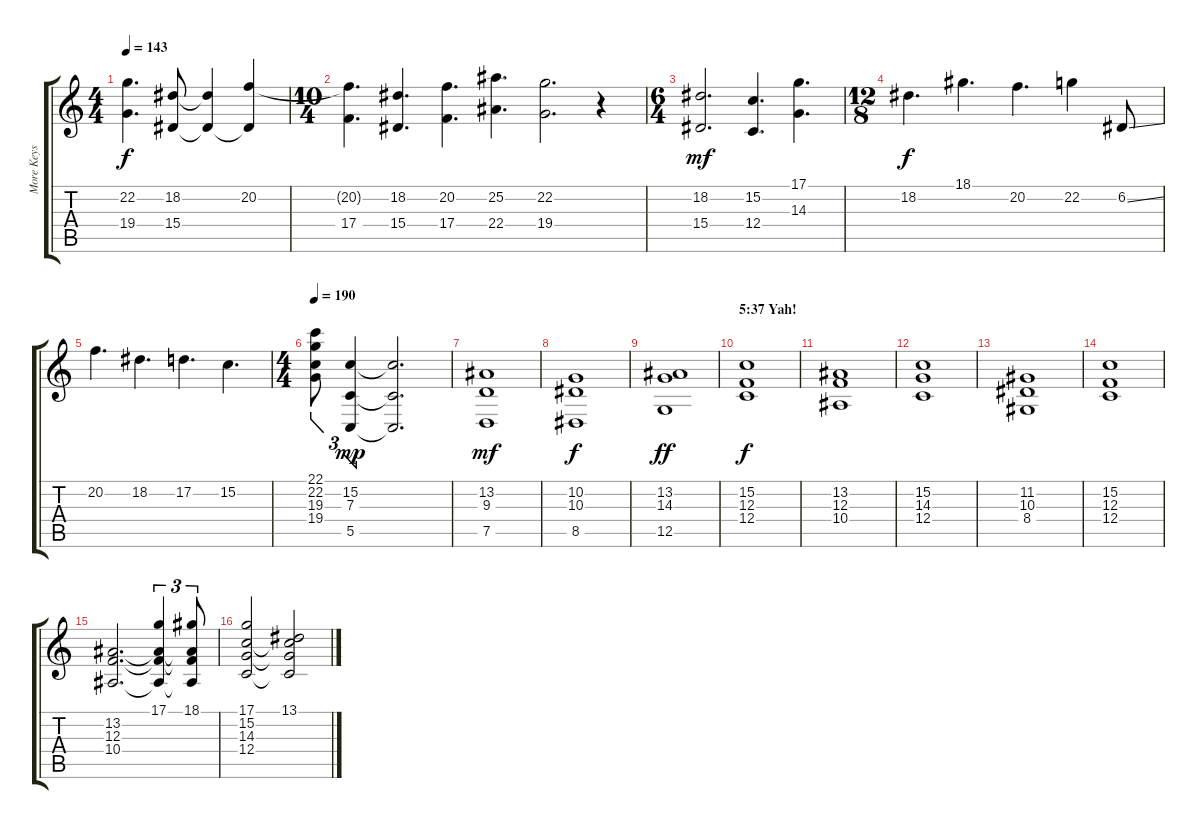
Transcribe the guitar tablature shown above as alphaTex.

\track ("More Keys" "More Keys") {instrument stringensemble1}
\staff {score tabs}
\tuning (D4 A3 F3 C3 G2 C2) {hide}
\ts (4 4)
\tempo 143
\clef g2
\ks c
(22.2 19.4).4{d dy f} (18.2 15.4).8 (18.2{t} 15.4{t}).4 (20.2 15.4{t}).4 |
\ts (10 4)
(20.2{t} 17.4).4{d} (18.2 15.4).4{d} (20.2 17.4).4{d} (25.2 22.4).4{d} (22.2 19.4).2{d} r.4 |
\ts (6 4)
(18.2 15.4).2{d dy mf} (15.2 12.4).4{d} (17.1 14.3).4{d} |
\ts (12 8)
18.2.4{d dy f} 18.1.4{d} 20.2.4{d} 22.2.4 6.2{ss}.8 |
20.2.4{d} 18.2.4{d} 17.2.4{d} 15.2.4{d} |
\ts (4 4)
\tempo 190
(22.1 22.2 19.3 19.4).8{tu (3 2)} (15.2 7.3 5.5).4{tu (3 2) dy mp} (15.2{t} 7.3{t} 5.5{t}).2{d} |
(13.2 9.3 7.5).1{dy mf} |
(10.2 10.3 8.5).1{dy f} |
(13.2 14.3 12.5).1{dy ff} |
\section ("" "5:37 Yah!")
(15.2 12.3 12.4).1{dy f} |
(13.2 12.3 10.4).1 |
(15.2 14.3 12.4).1 |
(11.2 10.3 8.4).1 |
(15.2 12.3 12.4).1 |
(13.2 12.3 10.4).2{d} (17.1 13.2{t} 12.3{t} 10.4{t}).4{tu (3 2)} (18.1 13.2{t} 12.3{t} 10.4{t}).8{tu (3 2)} |
(17.1 15.2 14.3 12.4).2 (13.1 15.2{t} 14.3{t} 12.4{t}).2
